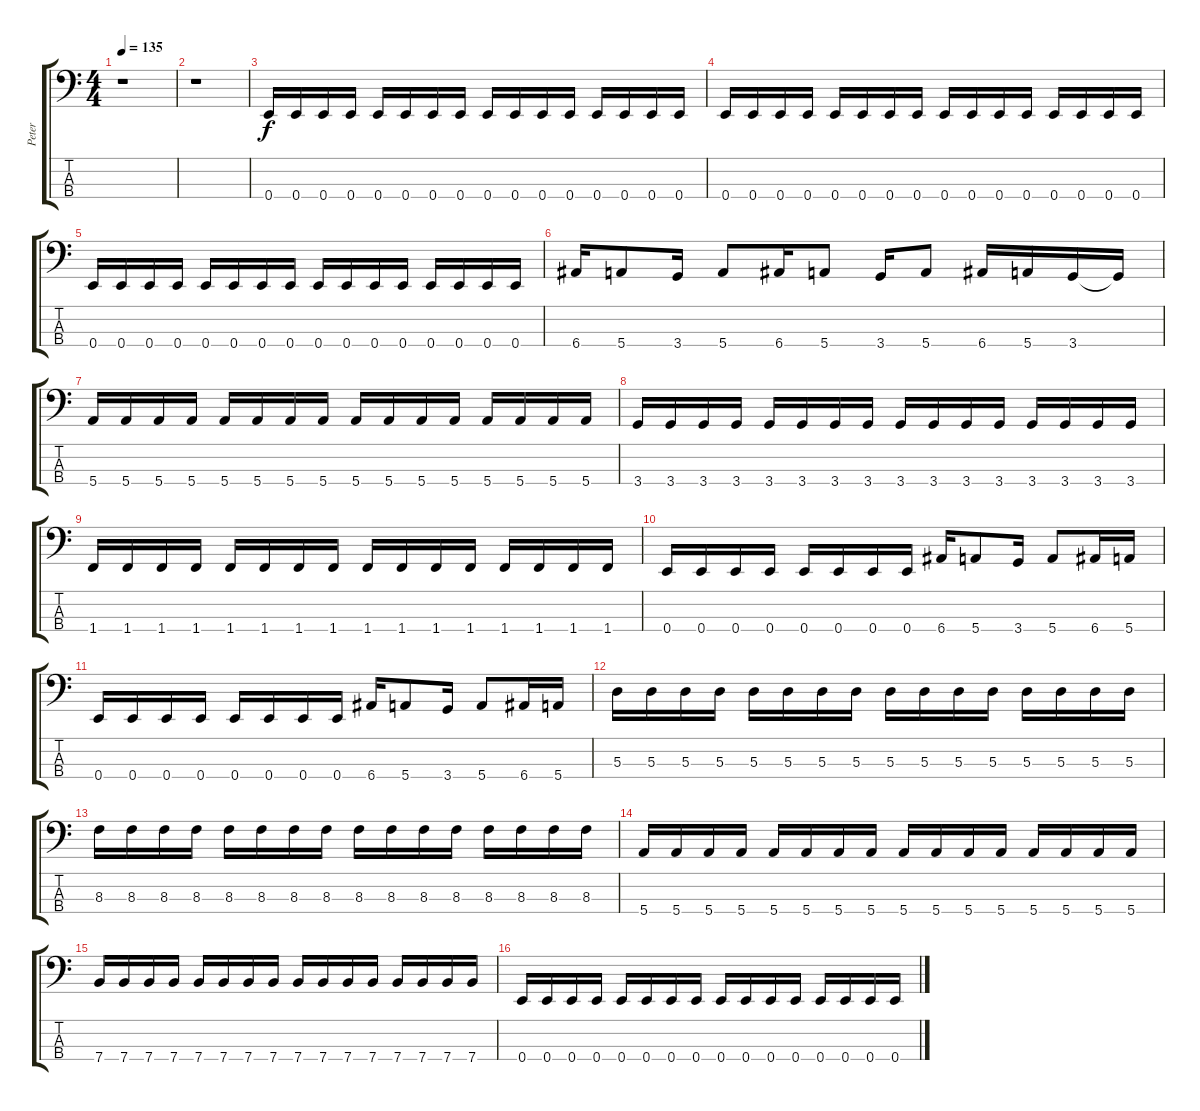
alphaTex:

\track ("Peter" "Peter") {instrument electricbassfinger}
\staff {score tabs}
\tuning (G2 D2 A1 E1) {hide}
\ts (4 4)
\tempo 135
\clef f4
\ks c
r.1{dy f instrument electricbassfinger} |
r.1 |
0.4.16 0.4.16 0.4.16 0.4.16 0.4.16 0.4.16 0.4.16 0.4.16 0.4.16 0.4.16 0.4.16 0.4.16 0.4.16 0.4.16 0.4.16 0.4.16 |
0.4.16 0.4.16 0.4.16 0.4.16 0.4.16 0.4.16 0.4.16 0.4.16 0.4.16 0.4.16 0.4.16 0.4.16 0.4.16 0.4.16 0.4.16 0.4.16 |
0.4.16 0.4.16 0.4.16 0.4.16 0.4.16 0.4.16 0.4.16 0.4.16 0.4.16 0.4.16 0.4.16 0.4.16 0.4.16 0.4.16 0.4.16 0.4.16 |
6.4.16 5.4.8 3.4.16 5.4.8 6.4.16 5.4.8 3.4.16 5.4.8 6.4.16 5.4.16 3.4.16 3.4{t}.16 |
5.4.16 5.4.16 5.4.16 5.4.16 5.4.16 5.4.16 5.4.16 5.4.16 5.4.16 5.4.16 5.4.16 5.4.16 5.4.16 5.4.16 5.4.16 5.4.16 |
3.4.16 3.4.16 3.4.16 3.4.16 3.4.16 3.4.16 3.4.16 3.4.16 3.4.16 3.4.16 3.4.16 3.4.16 3.4.16 3.4.16 3.4.16 3.4.16 |
1.4.16 1.4.16 1.4.16 1.4.16 1.4.16 1.4.16 1.4.16 1.4.16 1.4.16 1.4.16 1.4.16 1.4.16 1.4.16 1.4.16 1.4.16 1.4.16 |
0.4.16 0.4.16 0.4.16 0.4.16 0.4.16 0.4.16 0.4.16 0.4.16 6.4.16 5.4.8 3.4.16 5.4.8 6.4.16 5.4.16 |
0.4.16 0.4.16 0.4.16 0.4.16 0.4.16 0.4.16 0.4.16 0.4.16 6.4.16 5.4.8 3.4.16 5.4.8 6.4.16 5.4.16 |
5.3.16 5.3.16 5.3.16 5.3.16 5.3.16 5.3.16 5.3.16 5.3.16 5.3.16 5.3.16 5.3.16 5.3.16 5.3.16 5.3.16 5.3.16 5.3.16 |
8.3.16 8.3.16 8.3.16 8.3.16 8.3.16 8.3.16 8.3.16 8.3.16 8.3.16 8.3.16 8.3.16 8.3.16 8.3.16 8.3.16 8.3.16 8.3.16 |
5.4.16 5.4.16 5.4.16 5.4.16 5.4.16 5.4.16 5.4.16 5.4.16 5.4.16 5.4.16 5.4.16 5.4.16 5.4.16 5.4.16 5.4.16 5.4.16 |
7.4.16 7.4.16 7.4.16 7.4.16 7.4.16 7.4.16 7.4.16 7.4.16 7.4.16 7.4.16 7.4.16 7.4.16 7.4.16 7.4.16 7.4.16 7.4.16 |
0.4.16 0.4.16 0.4.16 0.4.16 0.4.16 0.4.16 0.4.16 0.4.16 0.4.16 0.4.16 0.4.16 0.4.16 0.4.16 0.4.16 0.4.16 0.4.16
